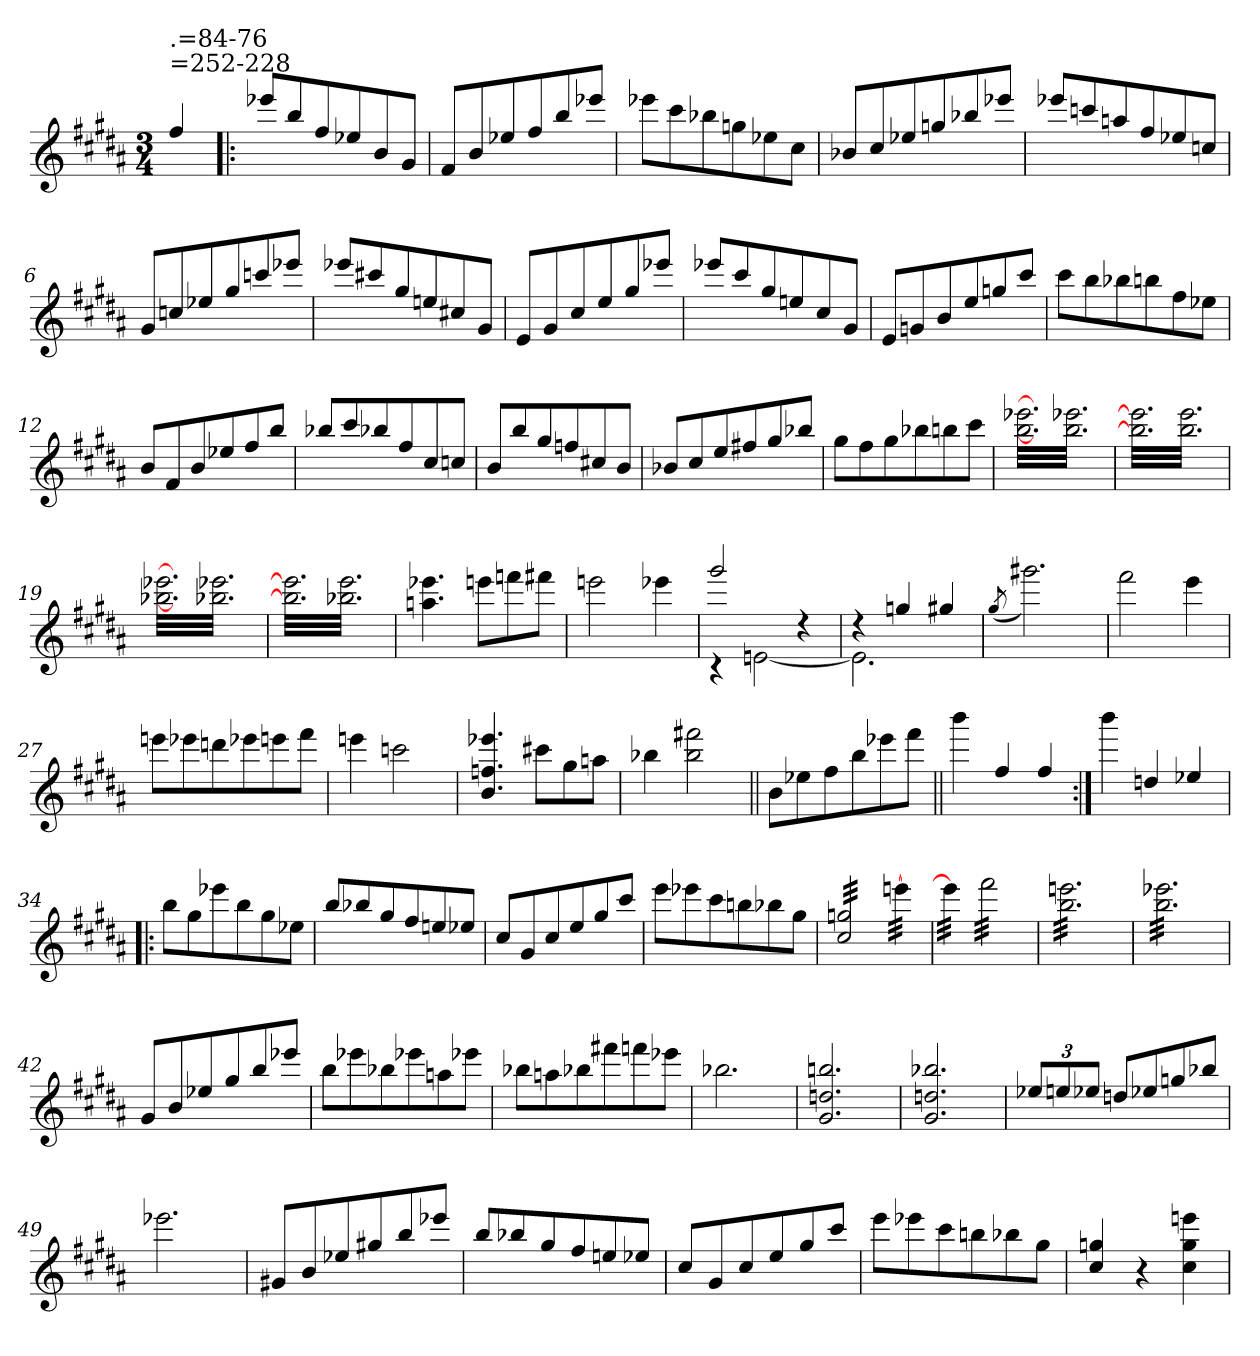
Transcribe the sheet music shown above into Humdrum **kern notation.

**kern
*part1
*staff1
*clefG2
*k[f#c#g#d#a#]
*B:
*M3/4
=
!LO:TX:a:t==252-228
!LO:TX:a:t=.=84-76
4ff#/
=1!|:
8eee-X/L
8bb/
8ff#/
8ee-X/
8b/
8g#/J
=2
8f#/L
8b/
8ee-X/
8ff#/
8bb/
8eee-X/J
=3
8eee-X\L
8ccc#\
8bb-X\
8ggn\
8ee-X\
8cc#\J
=4
8b-X/L
8cc#/
8ee-X/
8ggn/
8bb-X/
8eee-X/J
=5
8eee-X/L
8cccn/
8aan/
8ff#/
8ee-X/
8ccn/J
!!LO:LB:g=z
=6
8g#/L
8ccn/
8ee-X/
8gg#/
8cccn/
8eee-X/J
=7
8eee-X/L
8ccc#X/
8gg#/
8een/
8cc#X/
8g#/J
=8
8e/L
8g#/
8cc#/
8ee/
8gg#/
8eee-X/J
=9
8eee-X/L
8ccc#/
8gg#/
8een/
8cc#/
8g#/J
=10
8e/L
8gn/
8b/
8ee/
8ggn/
8ccc#/J
!!LO:LB:g=z
=11
8ccc#\L
8bb\
8bb-X\
8bbn\
8ff#\
8ee-X\J
=12
8b/L
8f#/
8b/
8ee-X/
8ff#/
8bb/J
=13
8bb-X/L
8ccc#/
8bb-X/
8ff#/
8cc#/
8ccn/J
=14
8b/L
8bb/
8gg#/
8ffn/
8cc#X/
8b/J
=15
8b-X/L
8cc#/
8ee/
8ff#X/
8gg#/
8bb-X/J
=16
8gg#\L
8ff#\
8gg#\
8bb-X\
8bbn\
8ccc#\J
!!LO:LB:g=z
=17
*tremolo
[32bb\ [32eee-X\LLL
32bb\ 32eee-X\
32bb\ 32eee-X\
32bb\ 32eee-X\
32bb\ 32eee-X\
32bb\ 32eee-X\
32bb\ 32eee-X\
32bb\ 32eee-X\
32bb\ 32eee-X\
32bb\ 32eee-X\
32bb\ 32eee-X\
32bb\ 32eee-X\
32bb\ 32eee-X\
32bb\ 32eee-X\
32bb\ 32eee-X\
32bb\ 32eee-X\
32bb\ 32eee-X\
32bb\ 32eee-X\
32bb\ 32eee-X\
32bb\ 32eee-X\
32bb\ 32eee-X\
32bb\ 32eee-X\
32bb\ 32eee-X\
32bb\ 32eee-X\JJJ
=18
32bb\] 32eee-\]LLL
32bb\ 32eee-\
32bb\ 32eee-\
32bb\ 32eee-\
32bb\ 32eee-\
32bb\ 32eee-\
32bb\ 32eee-\
32bb\ 32eee-\
32bb\ 32eee-\
32bb\ 32eee-\
32bb\ 32eee-\
32bb\ 32eee-\
32bb\ 32eee-\
32bb\ 32eee-\
32bb\ 32eee-\
32bb\ 32eee-\
32bb\ 32eee-\
32bb\ 32eee-\
32bb\ 32eee-\
32bb\ 32eee-\
32bb\ 32eee-\
32bb\ 32eee-\
32bb\ 32eee-\
32bb\ 32eee-\JJJ
=19
[32bb-X\ [32eee-X\LLL
32bb-X\ 32eee-X\
32bb-X\ 32eee-X\
32bb-X\ 32eee-X\
32bb-X\ 32eee-X\
32bb-X\ 32eee-X\
32bb-X\ 32eee-X\
32bb-X\ 32eee-X\
32bb-X\ 32eee-X\
32bb-X\ 32eee-X\
32bb-X\ 32eee-X\
32bb-X\ 32eee-X\
32bb-X\ 32eee-X\
32bb-X\ 32eee-X\
32bb-X\ 32eee-X\
32bb-X\ 32eee-X\
32bb-X\ 32eee-X\
32bb-X\ 32eee-X\
32bb-X\ 32eee-X\
32bb-X\ 32eee-X\
32bb-X\ 32eee-X\
32bb-X\ 32eee-X\
32bb-X\ 32eee-X\
32bb-X\ 32eee-X\JJJ
=20
32bb-\] 32eee-\]LLL
32bb-\ 32eee-\
32bb-\ 32eee-\
32bb-\ 32eee-\
32bb-\ 32eee-\
32bb-\ 32eee-\
32bb-\ 32eee-\
32bb-\ 32eee-\
32bb-\ 32eee-\
32bb-\ 32eee-\
32bb-\ 32eee-\
32bb-\ 32eee-\
32bb-\ 32eee-\
32bb-\ 32eee-\
32bb-\ 32eee-\
32bb-\ 32eee-\
32bb-\ 32eee-\
32bb-\ 32eee-\
32bb-\ 32eee-\
32bb-\ 32eee-\
32bb-\ 32eee-\
32bb-\ 32eee-\
32bb-\ 32eee-\
32bb-\ 32eee-\JJJ
*Xtremolo
=21
4.aan\ 4.eee-X\
8eeen\L
8fffn\
8fff#X\J
=22
2eeen\
4eee-X\
!!LO:LB:g=z
=23
*^
2ggg#/	4rc
.	[<2en\
4rdd	.
=24	=24
4rdd	2.e\]
4ggn/	.
4gg#X/	.
*v	*v
=25
(>8qgg#/
2.ggg#X\)
=26
2fff#\
4eee\
=27
8eeen\L
8eee-X\
8dddn\
8eee-X\
8eeen\
8fff#\J
=28
4eeen\
2cccn\
!!LO:LB:g=z
=29
4.b/ 4.ffn/ 4.eee-X/
8ccc#X\L
8gg#\
8aan\J
=30
4bb-X\
2bb-\ 2fff#X\
=31||
8b\L
8ee-X\
8ff#\
8bb\
8eee-X\
8fff#\J
=32||
4bbb\
4ff#/
4ff#/
=33:|!
4bbb\
4ddn/
4ee-X/
!!LO:LB:g=z
=34!|:
8bb\L
8gg#\
8eee-X\
8bb\
8gg#\
8ee-X\J
=35
8bb/L
8bb-X/
8gg#/
8ff#/
8een/
8ee-X/J
=36
8cc#/L
8g#/
8cc#/
8ee/
8gg#/
8ccc#/J
=37
8eee\L
8eee-X\
8ccc#\
8bbn\
8bb-X\
8gg#\J
=38
*tremolo
32cc#/ 32ggn/LLL
32cc#/ 32ggn/
32cc#/ 32ggn/
32cc#/ 32ggn/
32cc#/ 32ggn/
32cc#/ 32ggn/
32cc#/ 32ggn/
32cc#/ 32ggn/
32cc#/ 32ggn/
32cc#/ 32ggn/
32cc#/ 32ggn/
32cc#/ 32ggn/
32cc#/ 32ggn/
32cc#/ 32ggn/
32cc#/ 32ggn/
32cc#/ 32ggn/JJJ
[32eeen\LLL
32eeen\
32eeen\
32eeen\
32eeen\
32eeen\
32eeen\
32eeen\JJJ
=39
32eee\]LLL
32eee\
32eee\
32eee\
32eee\
32eee\
32eee\
32eee\JJJ
32fff#\LLL
32fff#\
32fff#\
32fff#\
32fff#\
32fff#\
32fff#\
32fff#\
32fff#\
32fff#\
32fff#\
32fff#\
32fff#\
32fff#\
32fff#\
32fff#\JJJ
!!LO:LB:g=z
=40
32bb\ 32eeen\LLL
32bb\ 32eeen\
32bb\ 32eeen\
32bb\ 32eeen\
32bb\ 32eeen\
32bb\ 32eeen\
32bb\ 32eeen\
32bb\ 32eeen\
32bb\ 32eeen\
32bb\ 32eeen\
32bb\ 32eeen\
32bb\ 32eeen\
32bb\ 32eeen\
32bb\ 32eeen\
32bb\ 32eeen\
32bb\ 32eeen\
32bb\ 32eeen\
32bb\ 32eeen\
32bb\ 32eeen\
32bb\ 32eeen\
32bb\ 32eeen\
32bb\ 32eeen\
32bb\ 32eeen\
32bb\ 32eeen\JJJ
=41
32bb\ 32eee-X\LLL
32bb\ 32eee-X\
32bb\ 32eee-X\
32bb\ 32eee-X\
32bb\ 32eee-X\
32bb\ 32eee-X\
32bb\ 32eee-X\
32bb\ 32eee-X\
32bb\ 32eee-X\
32bb\ 32eee-X\
32bb\ 32eee-X\
32bb\ 32eee-X\
32bb\ 32eee-X\
32bb\ 32eee-X\
32bb\ 32eee-X\
32bb\ 32eee-X\
32bb\ 32eee-X\
32bb\ 32eee-X\
32bb\ 32eee-X\
32bb\ 32eee-X\
32bb\ 32eee-X\
32bb\ 32eee-X\
32bb\ 32eee-X\
32bb\ 32eee-X\JJJ
*Xtremolo
=42
8g#/L
8b/
8ee-X/
8gg#/
8bb/
8eee-X/J
=43
8bb\L
8eee-X\
8bb-X\
8eee-X\
8aan\
8eee-X\J
=44
8bb-X\L
8aan\
8bb-X\
8fff#X\
8fffn\
8eee-X\J
=45
2.bb-X\
!!LO:LB:g=z
=46
2.g#/ 2.ddn/ 2.bbn/
=47
2.g#/ 2.ddn/ 2.bb-X/
=48
12ee-X/L
12een/
12ee-X/J
8ddn/L
8ee-X/
8ggn/
8bb-X/J
=49
2.eee-X\
=50
8g#X/L
8b/
8ee-X/
8gg#X/
8bb/
8eee-X/J
=51
8bb/L
8bb-X/
8gg#/
8ff#/
8een/
8ee-X/J
!!LO:PB:g=z
=52
8cc#/L
8g#/
8cc#/
8ee/
8gg#/
8ccc#/J
=53
8eee\L
8eee-X\
8ccc#\
8bbn\
8bb-X\
8gg#\J
=54
4cc#/ 4ggn/
4r
4cc#\ 4gg\ 4eeen\
=
*-
